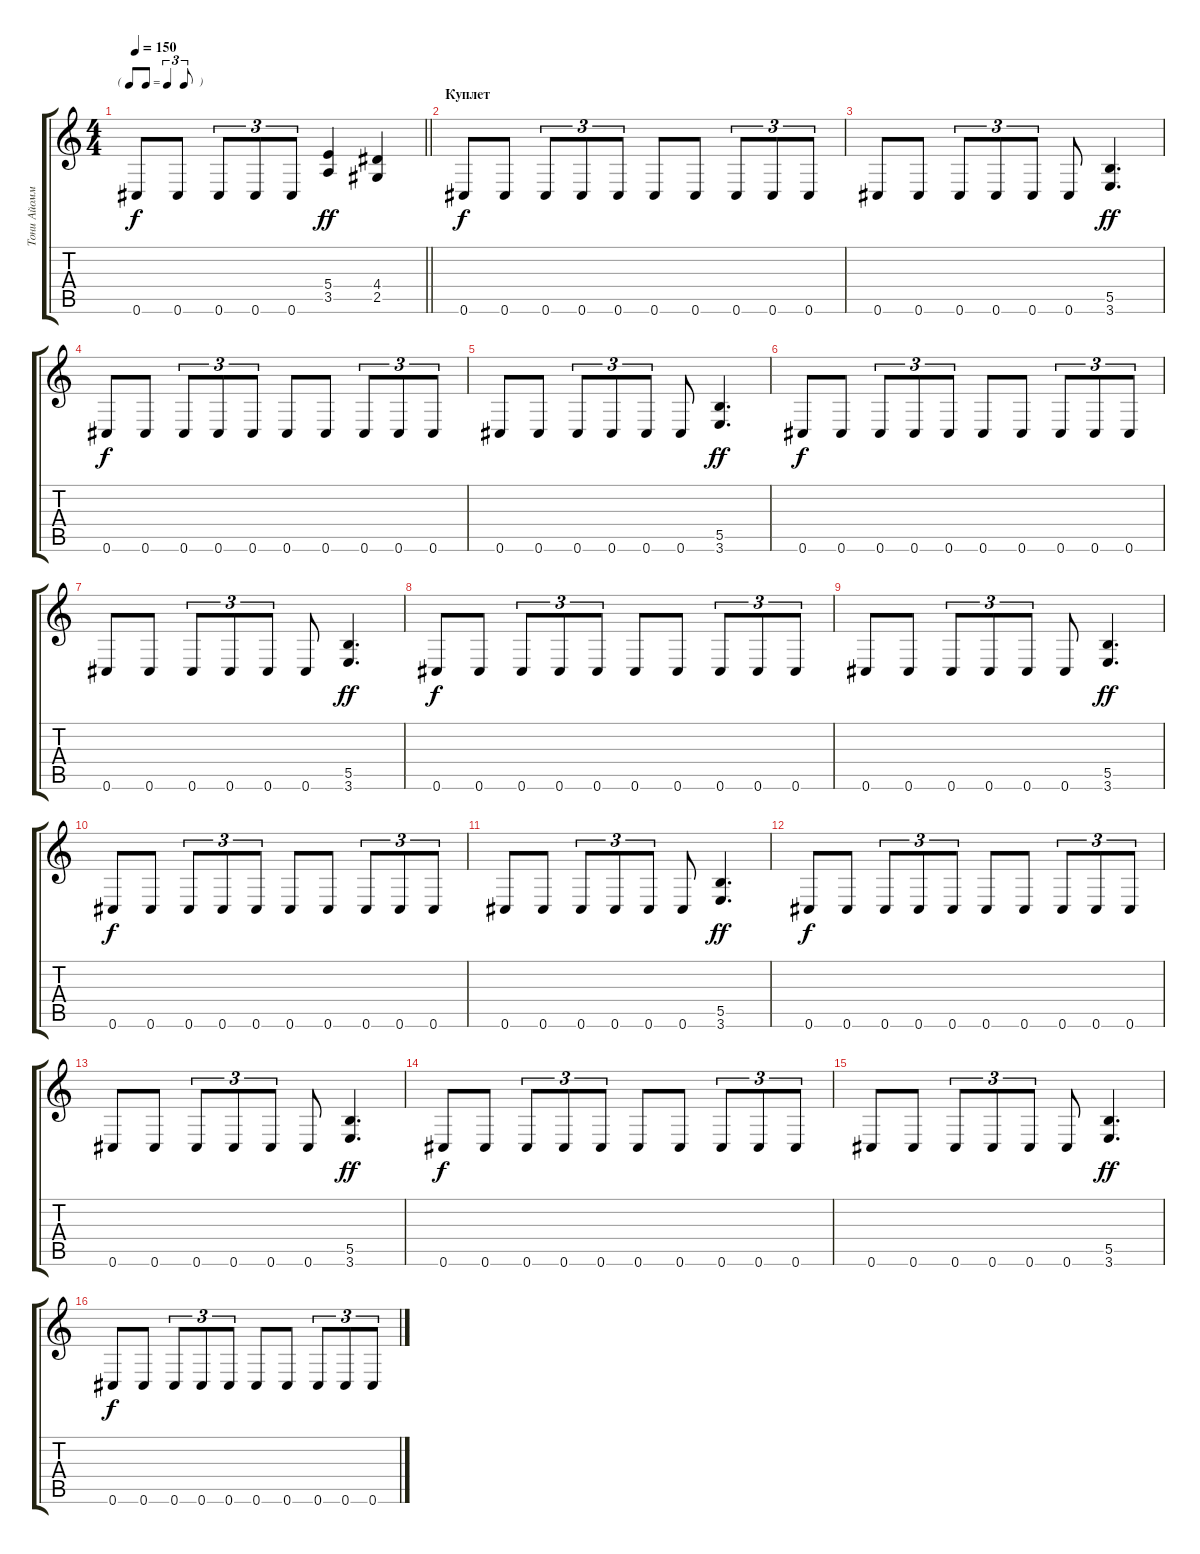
\track ("Тони Айомми 1" "Тони Айомм") {instrument distortionguitar}
\staff {score tabs}
\tuning (Db4 Ab3 E3 B2 Gb2 Db2) {hide}
\ts (4 4)
\tf triplet8th
\tempo 150
\clef g2
\barLineRight lightlight
\ks c
0.6.8{dy f} 0.6.8 0.6.8{tu (3 2)} 0.6.8{tu (3 2)} 0.6.8{tu (3 2)} (5.4 3.5).4{dy ff} (4.4 2.5).4 |
\section ("" "Куплет")
0.6.8{dy f} 0.6.8 0.6.8{tu (3 2)} 0.6.8{tu (3 2)} 0.6.8{tu (3 2)} 0.6.8 0.6.8 0.6.8{tu (3 2)} 0.6.8{tu (3 2)} 0.6.8{tu (3 2)} |
0.6.8 0.6.8 0.6.8{tu (3 2)} 0.6.8{tu (3 2)} 0.6.8{tu (3 2)} 0.6.8 (5.5 3.6).4{d dy ff} |
0.6.8{dy f} 0.6.8 0.6.8{tu (3 2)} 0.6.8{tu (3 2)} 0.6.8{tu (3 2)} 0.6.8 0.6.8 0.6.8{tu (3 2)} 0.6.8{tu (3 2)} 0.6.8{tu (3 2)} |
0.6.8 0.6.8 0.6.8{tu (3 2)} 0.6.8{tu (3 2)} 0.6.8{tu (3 2)} 0.6.8 (5.5 3.6).4{d dy ff} |
0.6.8{dy f} 0.6.8 0.6.8{tu (3 2)} 0.6.8{tu (3 2)} 0.6.8{tu (3 2)} 0.6.8 0.6.8 0.6.8{tu (3 2)} 0.6.8{tu (3 2)} 0.6.8{tu (3 2)} |
0.6.8 0.6.8 0.6.8{tu (3 2)} 0.6.8{tu (3 2)} 0.6.8{tu (3 2)} 0.6.8 (5.5 3.6).4{d dy ff} |
0.6.8{dy f} 0.6.8 0.6.8{tu (3 2)} 0.6.8{tu (3 2)} 0.6.8{tu (3 2)} 0.6.8 0.6.8 0.6.8{tu (3 2)} 0.6.8{tu (3 2)} 0.6.8{tu (3 2)} |
0.6.8 0.6.8 0.6.8{tu (3 2)} 0.6.8{tu (3 2)} 0.6.8{tu (3 2)} 0.6.8 (5.5 3.6).4{d dy ff} |
0.6.8{dy f} 0.6.8 0.6.8{tu (3 2)} 0.6.8{tu (3 2)} 0.6.8{tu (3 2)} 0.6.8 0.6.8 0.6.8{tu (3 2)} 0.6.8{tu (3 2)} 0.6.8{tu (3 2)} |
0.6.8 0.6.8 0.6.8{tu (3 2)} 0.6.8{tu (3 2)} 0.6.8{tu (3 2)} 0.6.8 (5.5 3.6).4{d dy ff} |
0.6.8{dy f} 0.6.8 0.6.8{tu (3 2)} 0.6.8{tu (3 2)} 0.6.8{tu (3 2)} 0.6.8 0.6.8 0.6.8{tu (3 2)} 0.6.8{tu (3 2)} 0.6.8{tu (3 2)} |
0.6.8 0.6.8 0.6.8{tu (3 2)} 0.6.8{tu (3 2)} 0.6.8{tu (3 2)} 0.6.8 (5.5 3.6).4{d dy ff} |
0.6.8{dy f} 0.6.8 0.6.8{tu (3 2)} 0.6.8{tu (3 2)} 0.6.8{tu (3 2)} 0.6.8 0.6.8 0.6.8{tu (3 2)} 0.6.8{tu (3 2)} 0.6.8{tu (3 2)} |
0.6.8 0.6.8 0.6.8{tu (3 2)} 0.6.8{tu (3 2)} 0.6.8{tu (3 2)} 0.6.8 (5.5 3.6).4{d dy ff} |
0.6.8{dy f} 0.6.8 0.6.8{tu (3 2)} 0.6.8{tu (3 2)} 0.6.8{tu (3 2)} 0.6.8 0.6.8 0.6.8{tu (3 2)} 0.6.8{tu (3 2)} 0.6.8{tu (3 2)}
